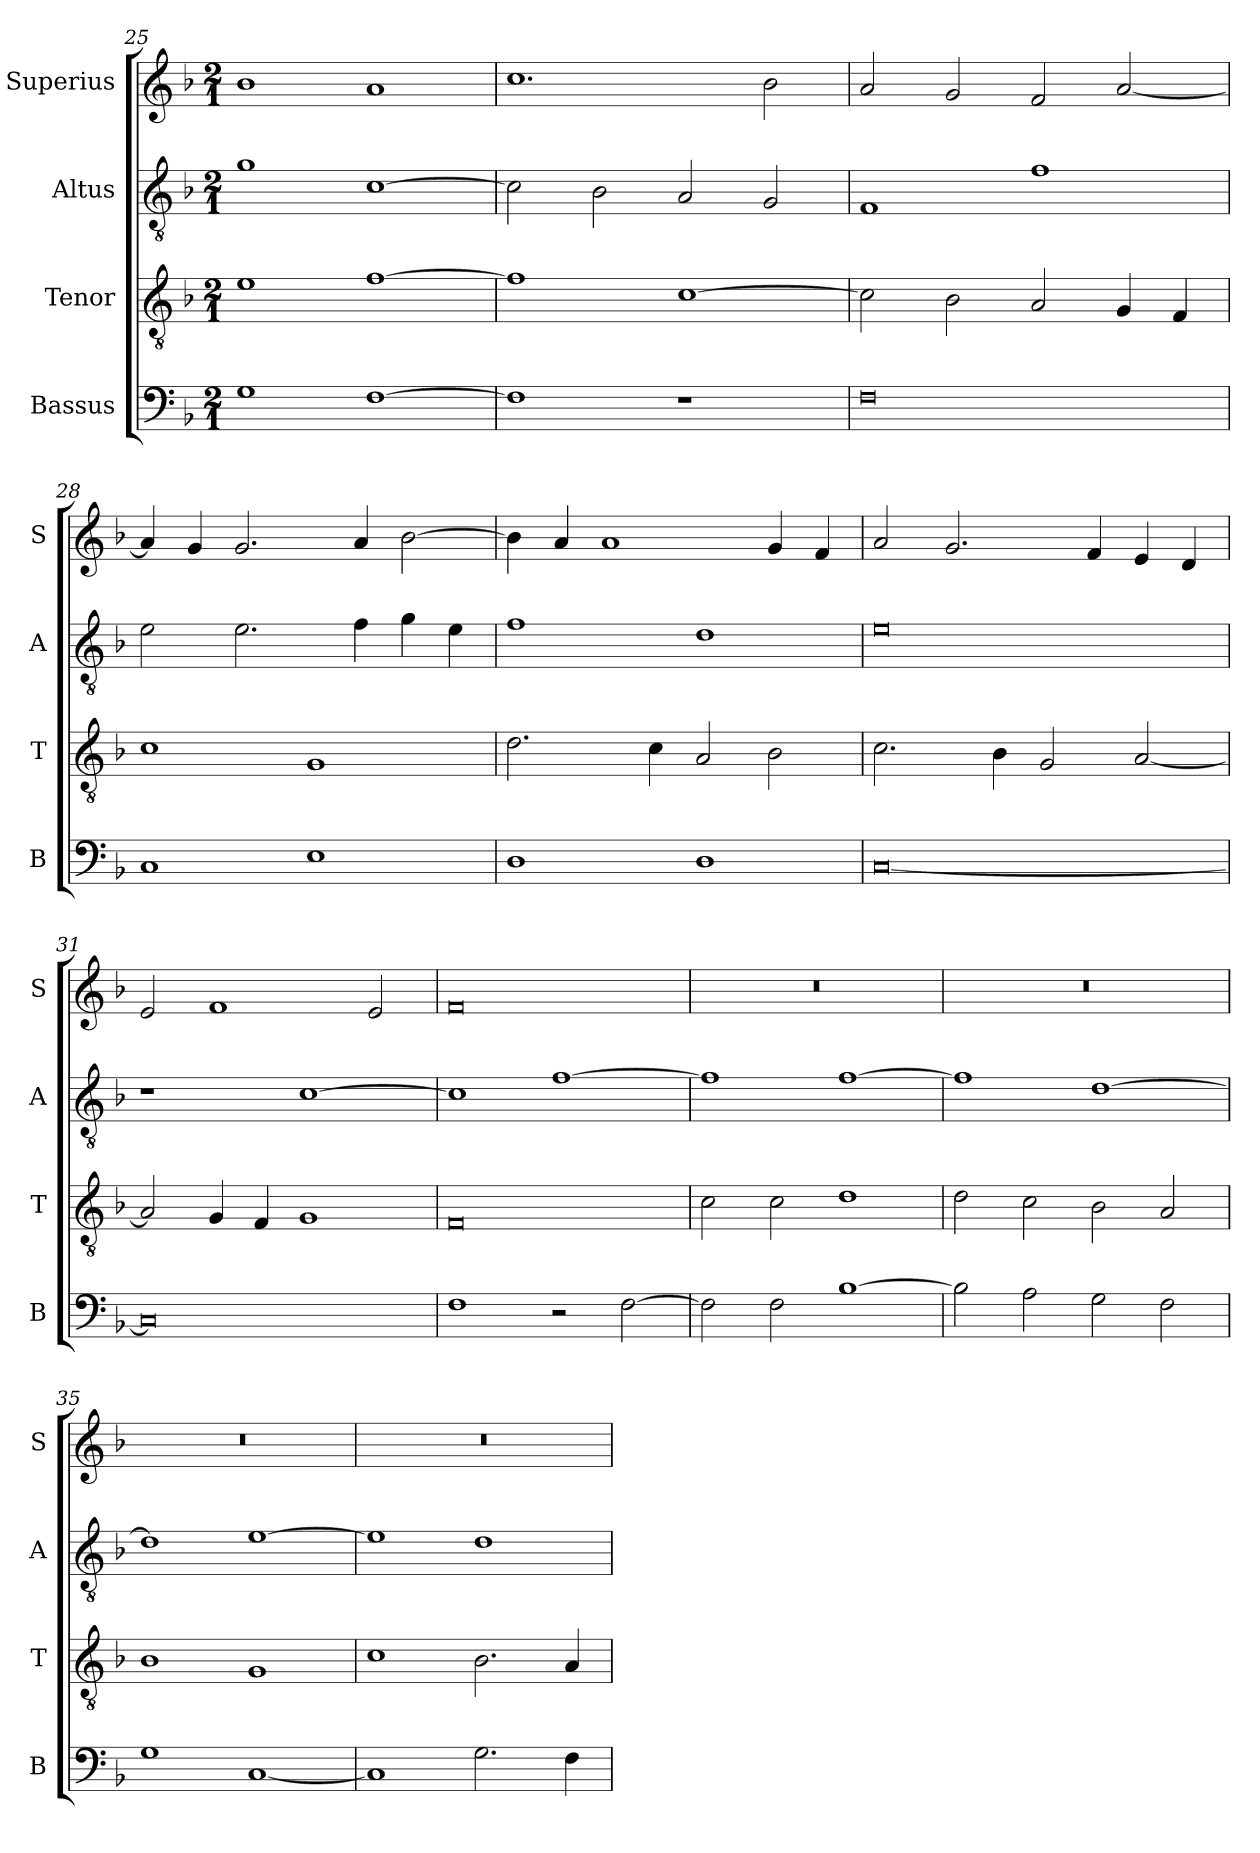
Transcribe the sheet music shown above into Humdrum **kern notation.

**kern	**kern	**kern	**kern
*part4	*part3	*part2	*part1
*staff4	*staff3	*staff2	*staff1
*I"Bassus	*I"Tenor	*I"Altus	*I"Superius
*I'B	*I'T	*I'A	*I'S
*clefF4	*clefGv2	*clefGv2	*clefG2
*k[b-]	*k[b-]	*k[b-]	*k[b-]
*F:	*F:	*F:	*F:
*M2/1	*M2/1	*M2/1	*M2/1
=25	=25	=25	=25
1G	1e	1g	1b-
[1F	[1f	[1c	1a
=26	=26	=26	=26
1F]	1f]	2c]	1.cc
.	.	2B-	.
1r	[1c	2A	.
.	.	2G	2b-
=27	=27	=27	=27
0F	2c]	1F	2a
.	2B-	.	2g
.	2A	1f	2f
.	4G	.	[2a
.	4F	.	.
=28	=28	=28	=28
1C	1c	2e	4a]
.	.	.	4g
.	.	2.e	2.g
1E	1G	.	.
.	.	4f	4a
.	.	4g	[2b-
.	.	4e	.
=29	=29	=29	=29
1D	2.d	1f	4b-]
.	.	.	4a
.	.	.	1a
.	4c	.	.
1D	2A	1d	.
.	2B-	.	4g
.	.	.	4f
=30	=30	=30	=30
[0C	2.c	0e	2a
.	.	.	2.g
.	4B-	.	.
.	2G	.	.
.	.	.	4f
.	[2A	.	4e
.	.	.	4d
=31	=31	=31	=31
0C]	2A]	1r	2e
.	4G	.	1f
.	4F	.	.
.	1G	[1c	.
.	.	.	2e
=32	=32	=32	=32
1F	0F	1c]	0f
2r	.	[1f	.
[2F	.	.	.
=33	=33	=33	=33
2F]	2c	1f]	0r
2F	2c	.	.
[1B-	1d	[1f	.
=34	=34	=34	=34
2B-]	2d	1f]	0r
2A	2c	.	.
2G	2B-	[1d	.
2F	2A	.	.
=35	=35	=35	=35
1G	1B-	1d]	0r
[1C	1G	[1e	.
=36	=36	=36	=36
1C]	1c	1e]	0r
2.G	2.B-	1d	.
4F	4A	.	.
=	=	=	=
*-	*-	*-	*-
